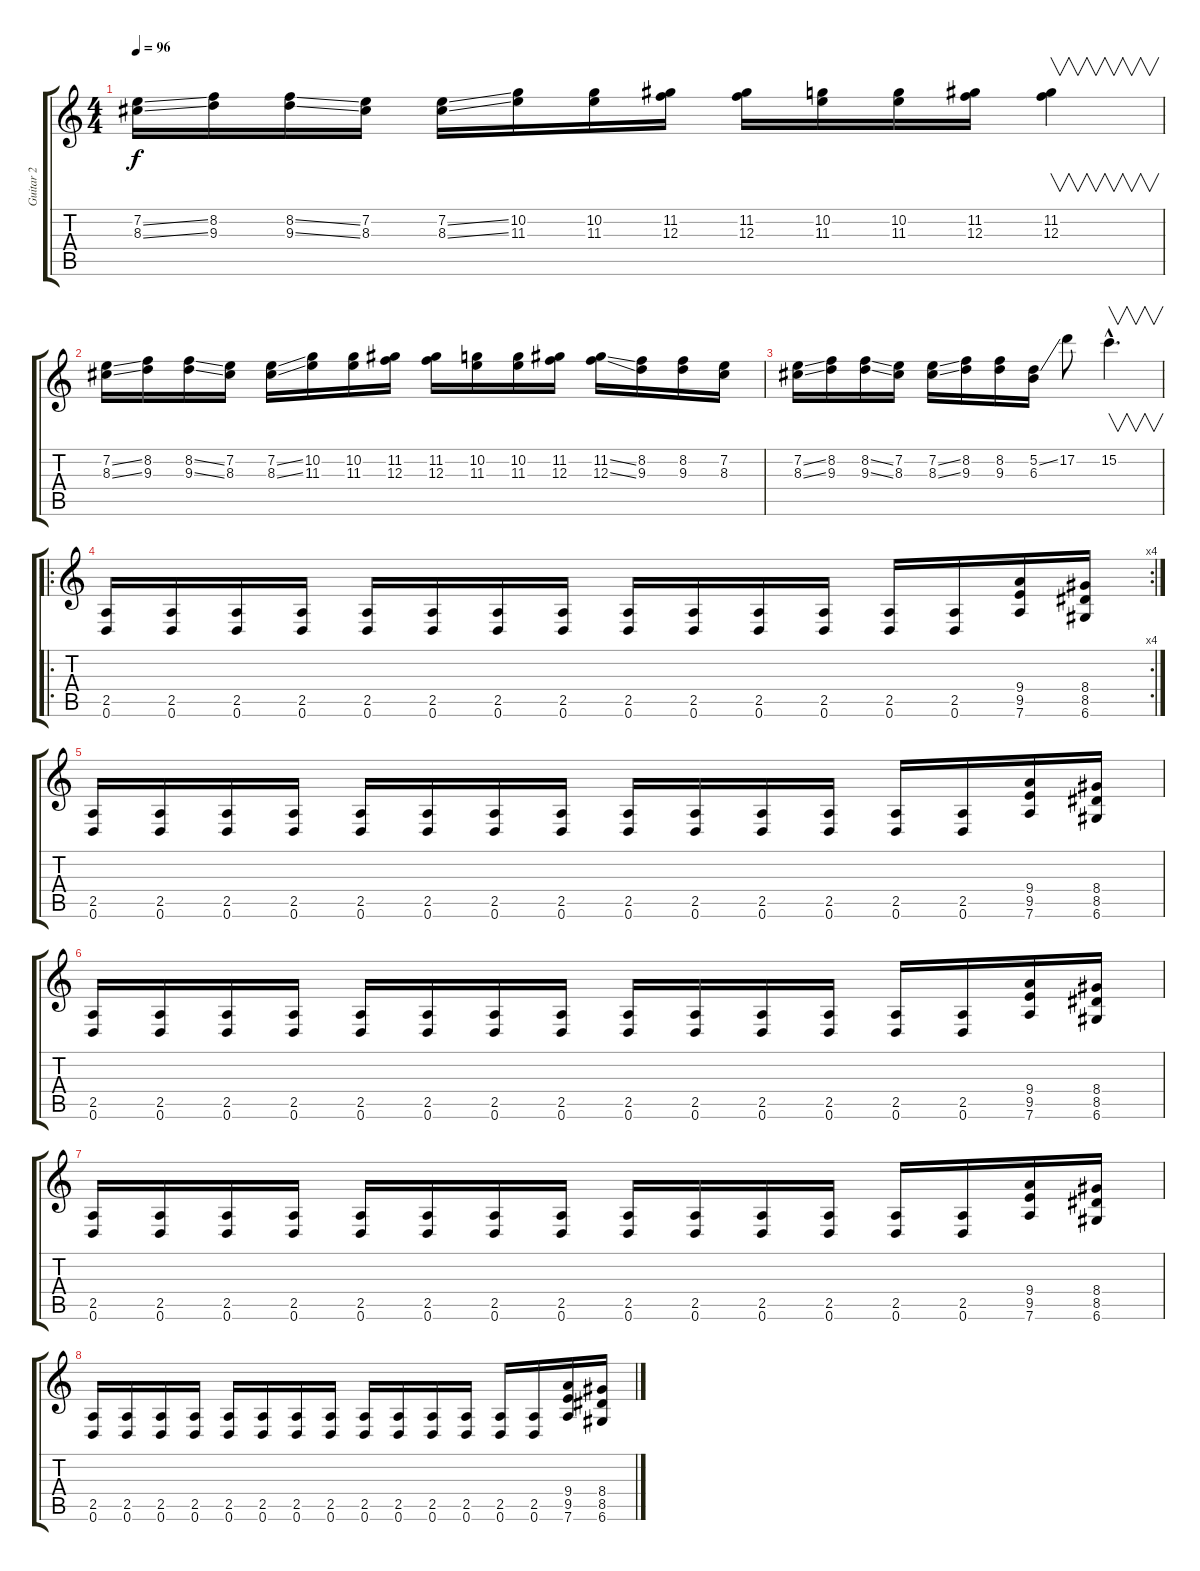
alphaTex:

\track ("Guitar 2" "Guitar 2") {instrument overdrivenguitar}
\staff {score tabs}
\tuning (D4 A3 F3 C3 G2 D2) {hide}
\ts (4 4)
\tempo 96
\clef g2
\ks c
(7.2{ss} 8.3{ss}).16{dy f} (8.2 9.3).16 (8.2{ss} 9.3{ss}).16 (7.2 8.3).16 (7.2{ss} 8.3{ss}).16 (10.2 11.3).16 (10.2 11.3).16 (11.2 12.3).16 (11.2 12.3).16 (10.2 11.3).16 (10.2 11.3).16 (11.2 12.3).16 (11.2 12.3).4{v} |
(7.2{ss} 8.3{ss}).16 (8.2 9.3).16 (8.2{ss} 9.3{ss}).16 (7.2 8.3).16 (7.2{ss} 8.3{ss}).16 (10.2 11.3).16 (10.2 11.3).16 (11.2 12.3).16 (11.2 12.3).16 (10.2 11.3).16 (10.2 11.3).16 (11.2 12.3).16 (11.2{ss} 12.3{ss}).16 (8.2 9.3).16 (8.2 9.3).16 (7.2 8.3).16 |
(7.2{ss} 8.3{ss}).16 (8.2 9.3).16 (8.2{ss} 9.3{ss}).16 (7.2 8.3).16 (7.2{ss} 8.3{ss}).16 (8.2 9.3).16 (8.2 9.3).16 (5.2{ss} 6.3).16 17.2.8 15.2{hac}.4{v d} |
\ro
\rc 4
(2.5 0.6).16 (2.5 0.6).16 (2.5 0.6).16 (2.5 0.6).16 (2.5 0.6).16 (2.5 0.6).16 (2.5 0.6).16 (2.5 0.6).16 (2.5 0.6).16 (2.5 0.6).16 (2.5 0.6).16 (2.5 0.6).16 (2.5 0.6).16 (2.5 0.6).16 (9.4 9.5 7.6).16 (8.4 8.5 6.6).16 |
(2.5 0.6).16 (2.5 0.6).16 (2.5 0.6).16 (2.5 0.6).16 (2.5 0.6).16 (2.5 0.6).16 (2.5 0.6).16 (2.5 0.6).16 (2.5 0.6).16 (2.5 0.6).16 (2.5 0.6).16 (2.5 0.6).16 (2.5 0.6).16 (2.5 0.6).16 (9.4 9.5 7.6).16 (8.4 8.5 6.6).16 |
(2.5 0.6).16 (2.5 0.6).16 (2.5 0.6).16 (2.5 0.6).16 (2.5 0.6).16 (2.5 0.6).16 (2.5 0.6).16 (2.5 0.6).16 (2.5 0.6).16 (2.5 0.6).16 (2.5 0.6).16 (2.5 0.6).16 (2.5 0.6).16 (2.5 0.6).16 (9.4 9.5 7.6).16 (8.4 8.5 6.6).16 |
(2.5 0.6).16 (2.5 0.6).16 (2.5 0.6).16 (2.5 0.6).16 (2.5 0.6).16 (2.5 0.6).16 (2.5 0.6).16 (2.5 0.6).16 (2.5 0.6).16 (2.5 0.6).16 (2.5 0.6).16 (2.5 0.6).16 (2.5 0.6).16 (2.5 0.6).16 (9.4 9.5 7.6).16 (8.4 8.5 6.6).16 |
(2.5 0.6).16 (2.5 0.6).16 (2.5 0.6).16 (2.5 0.6).16 (2.5 0.6).16 (2.5 0.6).16 (2.5 0.6).16 (2.5 0.6).16 (2.5 0.6).16 (2.5 0.6).16 (2.5 0.6).16 (2.5 0.6).16 (2.5 0.6).16 (2.5 0.6).16 (9.4 9.5 7.6).16 (8.4 8.5 6.6).16
